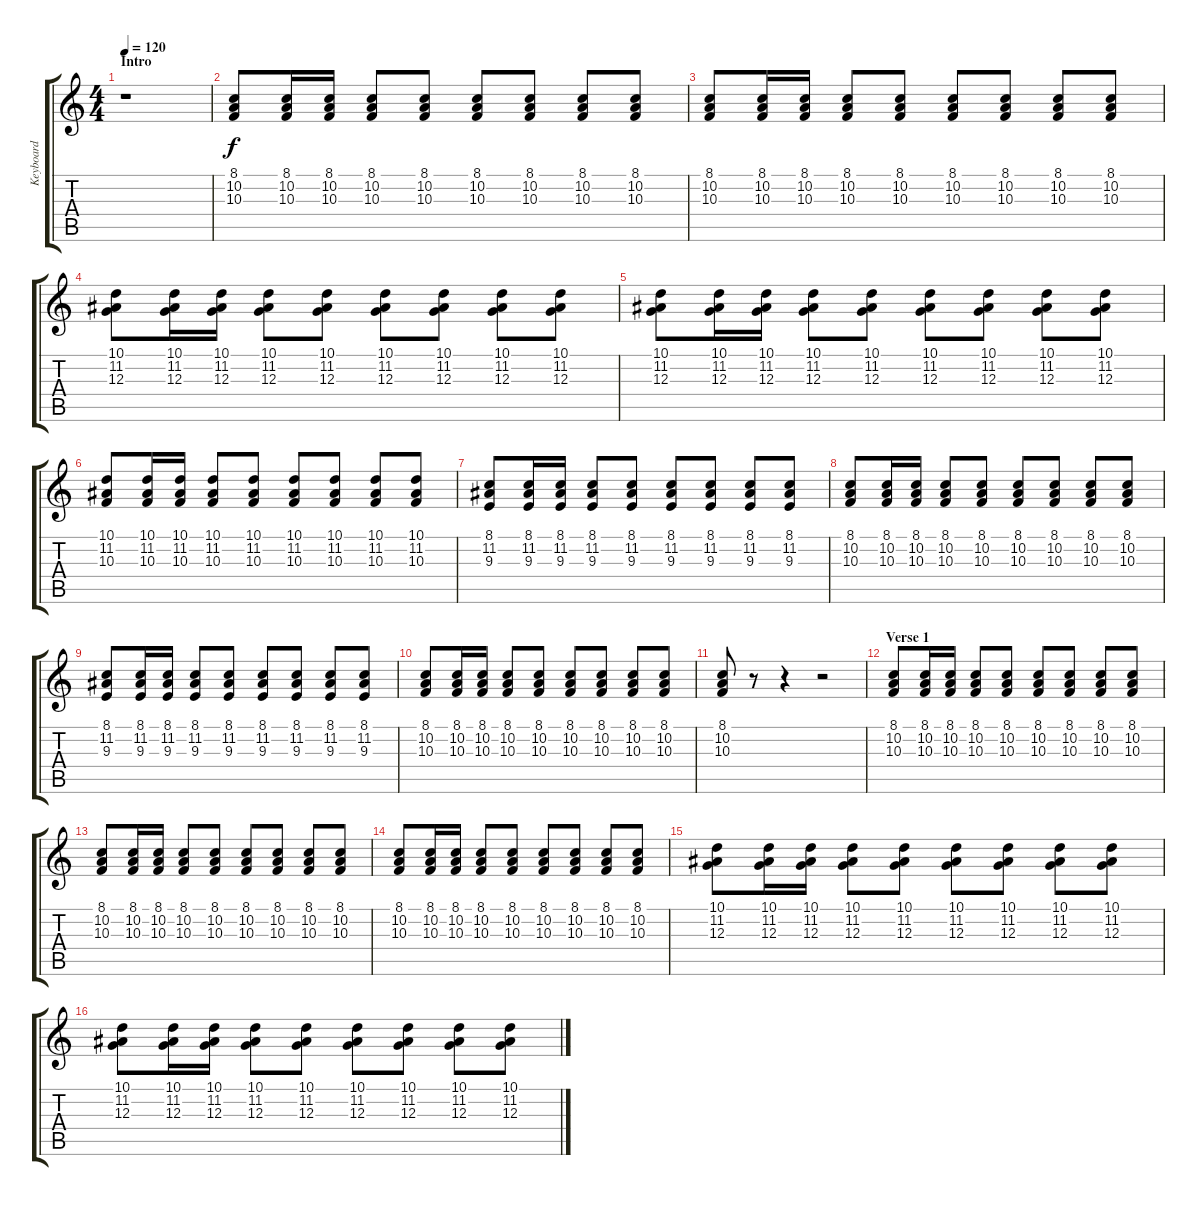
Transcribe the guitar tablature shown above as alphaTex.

\track ("Keyboard" "Keyboard") {instrument electricgrandpiano}
\staff {score tabs}
\tuning (E4 B3 G3 D3 A2 E2) {hide}
\ts (4 4)
\section ("" "Intro                                                                                               ")
\tempo 120
\clef g2
\ks c
r.1{dy f instrument electricgrandpiano} |
(8.1 10.2 10.3).8 (8.1 10.2 10.3).16 (8.1 10.2 10.3).16 (8.1 10.2 10.3).8 (8.1 10.2 10.3).8 (8.1 10.2 10.3).8 (8.1 10.2 10.3).8 (8.1 10.2 10.3).8 (8.1 10.2 10.3).8 |
(8.1 10.2 10.3).8 (8.1 10.2 10.3).16 (8.1 10.2 10.3).16 (8.1 10.2 10.3).8 (8.1 10.2 10.3).8 (8.1 10.2 10.3).8 (8.1 10.2 10.3).8 (8.1 10.2 10.3).8 (8.1 10.2 10.3).8 |
(10.1 11.2 12.3).8 (10.1 11.2 12.3).16 (10.1 11.2 12.3).16 (10.1 11.2 12.3).8 (10.1 11.2 12.3).8 (10.1 11.2 12.3).8 (10.1 11.2 12.3).8 (10.1 11.2 12.3).8 (10.1 11.2 12.3).8 |
(10.1 11.2 12.3).8 (10.1 11.2 12.3).16 (10.1 11.2 12.3).16 (10.1 11.2 12.3).8 (10.1 11.2 12.3).8 (10.1 11.2 12.3).8 (10.1 11.2 12.3).8 (10.1 11.2 12.3).8 (10.1 11.2 12.3).8 |
(10.1 11.2 10.3).8 (10.1 11.2 10.3).16 (10.1 11.2 10.3).16 (10.1 11.2 10.3).8 (10.1 11.2 10.3).8 (10.1 11.2 10.3).8 (10.1 11.2 10.3).8 (10.1 11.2 10.3).8 (10.1 11.2 10.3).8 |
(8.1 11.2 9.3).8 (8.1 11.2 9.3).16 (8.1 11.2 9.3).16 (8.1 11.2 9.3).8 (8.1 11.2 9.3).8 (8.1 11.2 9.3).8 (8.1 11.2 9.3).8 (8.1 11.2 9.3).8 (8.1 11.2 9.3).8 |
(8.1 10.2 10.3).8 (8.1 10.2 10.3).16 (8.1 10.2 10.3).16 (8.1 10.2 10.3).8 (8.1 10.2 10.3).8 (8.1 10.2 10.3).8 (8.1 10.2 10.3).8 (8.1 10.2 10.3).8 (8.1 10.2 10.3).8 |
(8.1 11.2 9.3).8 (8.1 11.2 9.3).16 (8.1 11.2 9.3).16 (8.1 11.2 9.3).8 (8.1 11.2 9.3).8 (8.1 11.2 9.3).8 (8.1 11.2 9.3).8 (8.1 11.2 9.3).8 (8.1 11.2 9.3).8 |
(8.1 10.2 10.3).8 (8.1 10.2 10.3).16 (8.1 10.2 10.3).16 (8.1 10.2 10.3).8 (8.1 10.2 10.3).8 (8.1 10.2 10.3).8 (8.1 10.2 10.3).8 (8.1 10.2 10.3).8 (8.1 10.2 10.3).8 |
(8.1 10.2 10.3).8 r.8 r.4 r.2 |
\section ("" "Verse 1")
(8.1 10.2 10.3).8 (8.1 10.2 10.3).16 (8.1 10.2 10.3).16 (8.1 10.2 10.3).8 (8.1 10.2 10.3).8 (8.1 10.2 10.3).8 (8.1 10.2 10.3).8 (8.1 10.2 10.3).8 (8.1 10.2 10.3).8 |
(8.1 10.2 10.3).8 (8.1 10.2 10.3).16 (8.1 10.2 10.3).16 (8.1 10.2 10.3).8 (8.1 10.2 10.3).8 (8.1 10.2 10.3).8 (8.1 10.2 10.3).8 (8.1 10.2 10.3).8 (8.1 10.2 10.3).8 |
(8.1 10.2 10.3).8 (8.1 10.2 10.3).16 (8.1 10.2 10.3).16 (8.1 10.2 10.3).8 (8.1 10.2 10.3).8 (8.1 10.2 10.3).8 (8.1 10.2 10.3).8 (8.1 10.2 10.3).8 (8.1 10.2 10.3).8 |
(10.1 11.2 12.3).8 (10.1 11.2 12.3).16 (10.1 11.2 12.3).16 (10.1 11.2 12.3).8 (10.1 11.2 12.3).8 (10.1 11.2 12.3).8 (10.1 11.2 12.3).8 (10.1 11.2 12.3).8 (10.1 11.2 12.3).8 |
(10.1 11.2 12.3).8 (10.1 11.2 12.3).16 (10.1 11.2 12.3).16 (10.1 11.2 12.3).8 (10.1 11.2 12.3).8 (10.1 11.2 12.3).8 (10.1 11.2 12.3).8 (10.1 11.2 12.3).8 (10.1 11.2 12.3).8
